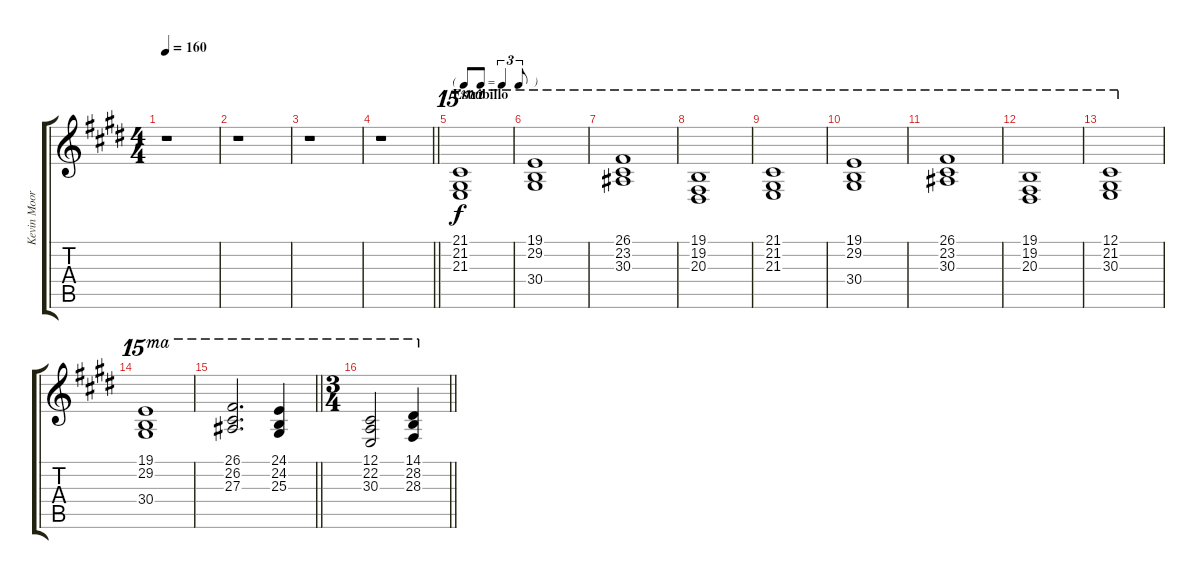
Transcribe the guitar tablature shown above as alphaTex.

\track ("Kevin Moore I" "Kevin Moor") {instrument stringensemble1}
\staff {score tabs}
\tuning (E4 B3 G3 D3 A2 E2) {hide}
\ts (4 4)
\tempo 160
\clef g2
\ks e
r.1{dy f} |
r.1 |
r.1 |
\barLineRight lightlight
r.1 |
\tf triplet8th
\section ("" "Estribillo")
(21.1 21.2 21.3).1{ot 15ma volume 8 instrument stringensemble1} |
(19.1 29.2 30.4).1{ot 15ma} |
(26.1 23.2 30.3).1{ot 15ma} |
(19.1 19.2 20.3).1{ot 15ma} |
(21.1 21.2 21.3).1{ot 15ma} |
(19.1 29.2 30.4).1{ot 15ma} |
(26.1 23.2 30.3).1{ot 15ma} |
(19.1 19.2 20.3).1{ot 15ma} |
(12.1 21.2 30.3).1{ot 15ma} |
(19.1 29.2 30.4).1{ot 15ma} |
\barLineRight lightlight
(26.1 26.2 27.3).2{d ot 15ma} (24.1 24.2 25.3).4{ot 15ma} |
\ts (3 4)
\barLineRight lightlight
(12.1 22.2 30.3).2{ot 15ma} (14.1 28.2 28.3).4{ot 15ma}
